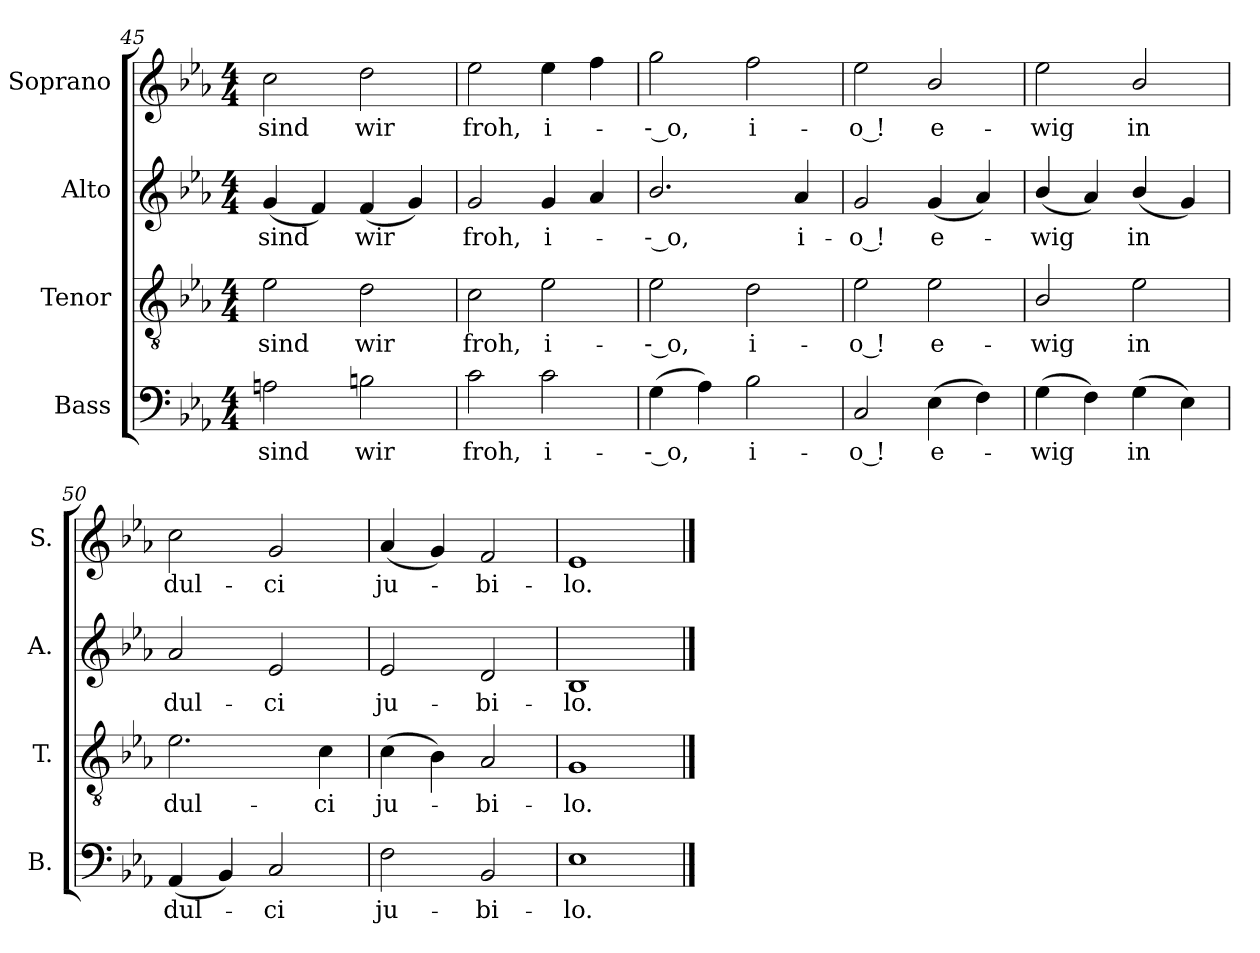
**kern	**text	**kern	**text	**kern	**text	**kern	**text
*part4	*part4	*part3	*part3	*part2	*part2	*part1	*part1
*staff4	*staff4	*staff3	*staff3	*staff2	*staff2	*staff1	*staff1
*I"Bass	*	*I"Tenor	*	*I"Alto	*	*I"Soprano	*
*I'B.	*	*I'T.	*	*I'A.	*	*I'S.	*
*clefF4	*	*clefGv2	*	*clefG2	*	*clefG2	*
*	*	*ITrd7c12	*	*	*	*	*
*k[b-e-a-]	*	*k[b-e-a-]	*	*k[b-e-a-]	*	*k[b-e-a-]	*
*E-:	*	*E-:	*	*E-:	*	*E-:	*
*M4/4	*	*M4/4	*	*M4/4	*	*M4/4	*
=45	=45	=45	=45	=45	=45	=45	=45
!	!LO:LY:b:color=#000000	!	!	!	!	!	!
!	!	!	!LO:LY:b:color=#000000	!	!	!	!
!	!	!	!	!	!LO:LY:b:color=#000000	!	!
!	!	!	!	!	!	!	!LO:LY:b:color=#000000
2Ani\	sind	2E-i\	sind	(4gi/	sind	2cci\	sind
.	.	.	.	4fi/)	.	.	.
!	!LO:LY:b:color=#000000	!	!	!	!	!	!
!	!	!	!LO:LY:b:color=#000000	!	!	!	!
!	!	!	!	!	!LO:LY:b:color=#000000	!	!
!	!	!	!	!	!	!	!LO:LY:b:color=#000000
2Bni\	wir	2Di\	wir	(4fi/	wir	2ddi\	wir
.	.	.	.	4gi/)	.	.	.
=46	=46	=46	=46	=46	=46	=46	=46
!	!LO:LY:b:color=#000000	!	!	!	!	!	!
!	!	!	!LO:LY:b:color=#000000	!	!	!	!
!	!	!	!	!	!LO:LY:b:color=#000000	!	!
!	!	!	!	!	!	!	!LO:LY:b:color=#000000
2ci\	froh,	2Ci\	froh,	2gi/	froh,	2ee-i\	froh,
!	!LO:LY:b:color=#000000	!	!	!	!	!	!
!	!	!	!LO:LY:b:color=#000000	!	!	!	!
!	!	!	!	!	!LO:LY:b:color=#000000	!	!
!	!	!	!	!	!	!	!LO:LY:b:color=#000000
2ci\	i-	2E-i\	i-	4gi/	i-	4ee-i\	i-
.	.	.	.	4a-i/	.	4ffi\	.
!!LO:LB:g=z
=47	=47	=47	=47	=47	=47	=47	=47
!	!LO:LY:b:color=#000000	!	!	!	!	!	!
!	!	!	!LO:LY:b:color=#000000	!	!	!	!
!	!	!	!	!	!LO:LY:b:color=#000000	!	!
!	!	!	!	!	!	!	!LO:LY:b:color=#000000
(4Gi\	-- o,	2E-i\	-- o,	2.b-i/	-- o,	2ggi\	-- o,
4A-i\)	.	.	.	.	.	.	.
!	!LO:LY:b:color=#000000	!	!	!	!	!	!
!	!	!	!LO:LY:b:color=#000000	!	!	!	!
!	!	!	!	!	!	!	!LO:LY:b:color=#000000
2B-i\	i-	2Di\	i-	.	.	2ffi\	i-
!	!	!	!	!	!LO:LY:b:color=#000000	!	!
.	.	.	.	4a-i/	i-	.	.
=48	=48	=48	=48	=48	=48	=48	=48
!	!LO:LY:b:color=#000000	!	!	!	!	!	!
!	!	!	!LO:LY:b:color=#000000	!	!	!	!
!	!	!	!	!	!LO:LY:b:color=#000000	!	!
!	!	!	!	!	!	!	!LO:LY:b:color=#000000
2Ci/	-o !	2E-i\	-o !	2gi/	-o !	2ee-i\	-o !
!	!LO:LY:b:color=#000000	!	!	!	!	!	!
!	!	!	!LO:LY:b:color=#000000	!	!	!	!
!	!	!	!	!	!LO:LY:b:color=#000000	!	!
!	!	!	!	!	!	!	!LO:LY:b:color=#000000
(4E-i\	e-	2E-i\	e-	(4gi/	e-	2b-i/	e-
4Fi\)	.	.	.	4a-i/)	.	.	.
=49	=49	=49	=49	=49	=49	=49	=49
!	!LO:LY:b:color=#000000	!	!	!	!	!	!
!	!	!	!LO:LY:b:color=#000000	!	!	!	!
!	!	!	!	!	!LO:LY:b:color=#000000	!	!
!	!	!	!	!	!	!	!LO:LY:b:color=#000000
(4Gi\	-wig	2BB-i/	-wig	(4b-i/	-wig	2ee-i\	-wig
4Fi\)	.	.	.	4a-i/)	.	.	.
!	!LO:LY:b:color=#000000	!	!	!	!	!	!
!	!	!	!LO:LY:b:color=#000000	!	!	!	!
!	!	!	!	!	!LO:LY:b:color=#000000	!	!
!	!	!	!	!	!	!	!LO:LY:b:color=#000000
(4Gi\	in	2E-i\	in	(4b-i/	in	2b-i/	in
4E-i\)	.	.	.	4gi/)	.	.	.
=50	=50	=50	=50	=50	=50	=50	=50
!	!LO:LY:b:color=#000000	!	!	!	!	!	!
!	!	!	!LO:LY:b:color=#000000	!	!	!	!
!	!	!	!	!	!LO:LY:b:color=#000000	!	!
!	!	!	!	!	!	!	!LO:LY:b:color=#000000
(4AA-i/	dul-	2.E-i\	dul-	2a-i/	dul-	2cci\	dul-
4BB-i/)	.	.	.	.	.	.	.
!	!LO:LY:b:color=#000000	!	!	!	!	!	!
!	!	!	!	!	!LO:LY:b:color=#000000	!	!
!	!	!	!	!	!	!	!LO:LY:b:color=#000000
2Ci/	-ci	.	.	2e-i/	-ci	2gi/	-ci
!	!	!	!LO:LY:b:color=#000000	!	!	!	!
.	.	4Ci\	-ci	.	.	.	.
=51	=51	=51	=51	=51	=51	=51	=51
!	!LO:LY:b:color=#000000	!	!	!	!	!	!
!	!	!	!LO:LY:b:color=#000000	!	!	!	!
!	!	!	!	!	!LO:LY:b:color=#000000	!	!
!	!	!	!	!	!	!	!LO:LY:b:color=#000000
2Fi\	ju-	(4Ci\	ju-	2e-i/	ju-	(4a-i/	ju-
.	.	4BB-i\)	.	.	.	4gi/)	.
!	!LO:LY:b:color=#000000	!	!	!	!	!	!
!	!	!	!LO:LY:b:color=#000000	!	!	!	!
!	!	!	!	!	!LO:LY:b:color=#000000	!	!
!	!	!	!	!	!	!	!LO:LY:b:color=#000000
2BB-i/	-bi-	2AA-i/	-bi-	2di/	-bi-	2fi/	-bi-
=52	=52	=52	=52	=52	=52	=52	=52
!	!LO:LY:b:color=#000000	!	!	!	!	!	!
!	!	!	!LO:LY:b:color=#000000	!	!	!	!
!	!	!	!	!	!LO:LY:b:color=#000000	!	!
!	!	!	!	!	!	!	!LO:LY:b:color=#000000
1E-i	-lo.	1GGi	-lo.	1B-i	-lo.	1e-i	-lo.
==	==	==	==	==	==	==	==
*-	*-	*-	*-	*-	*-	*-	*-
